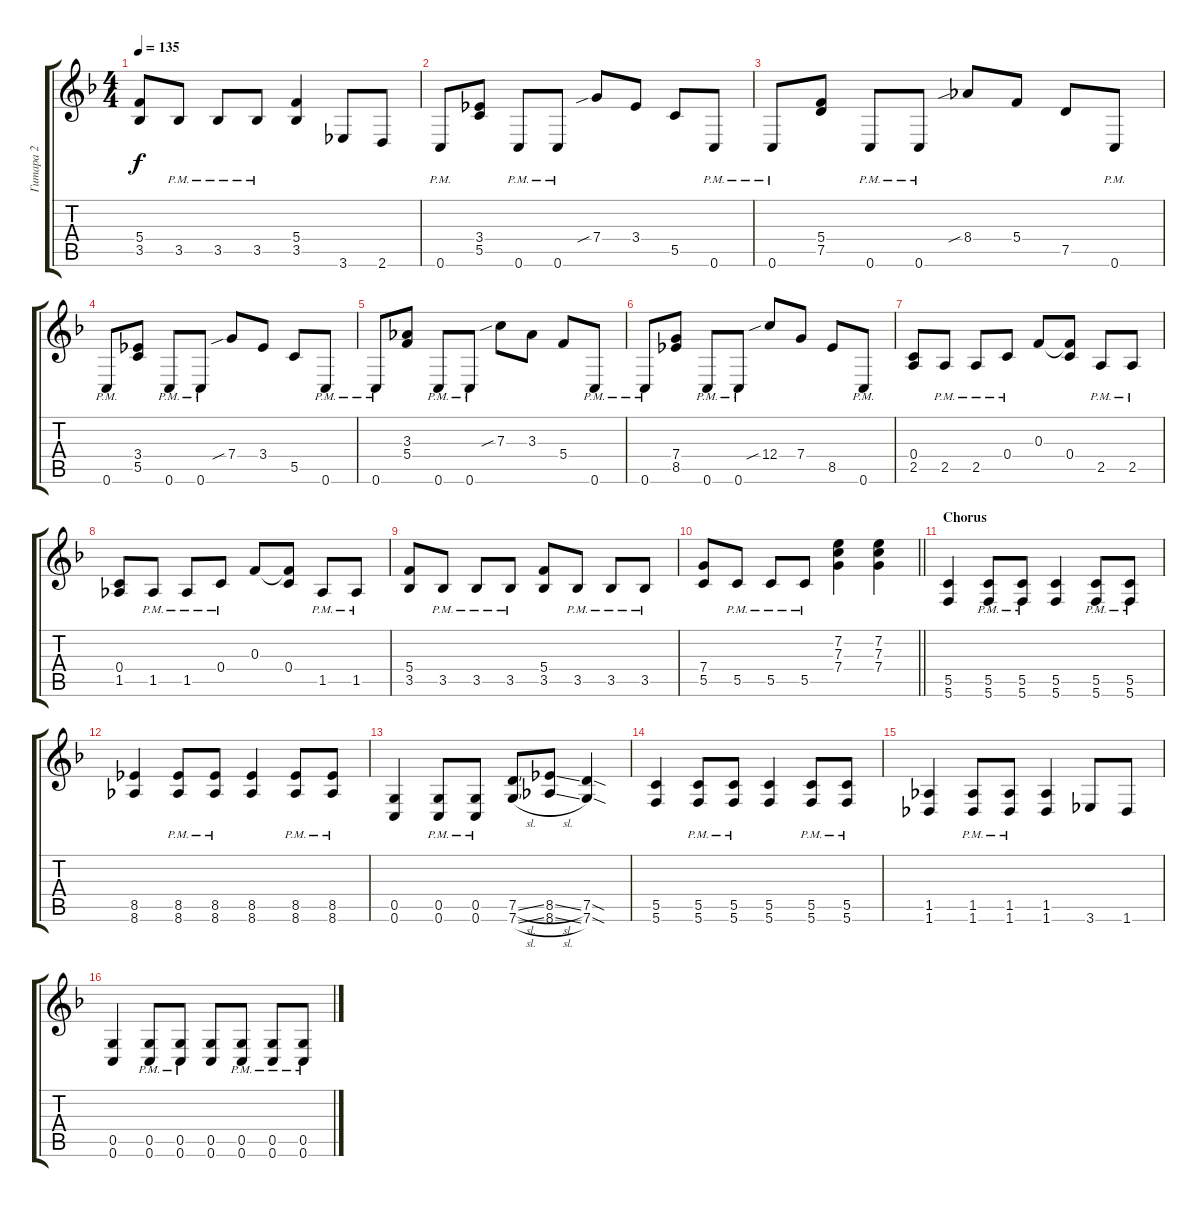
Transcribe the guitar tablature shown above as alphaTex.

\track ("Гитара 2" "Гитара 2") {instrument distortionguitar}
\staff {score tabs}
\tuning (D4 A3 F3 C3 G2 C2) {hide}
\ts (4 4)
\tempo 135
\clef g2
\ks dminor
(5.4 3.5).8{dy f} 3.5{pm}.8 3.5{pm}.8 3.5{pm}.8 (5.4 3.5).4 3.6.8 2.6.8 |
0.6{pm}.8 (3.4 5.5).8 0.6{pm}.8 0.6{pm}.8 7.4{sib}.8 3.4.8 5.5.8 0.6{pm}.8 |
0.6{pm}.8 (5.4 7.5).8 0.6{pm}.8 0.6{pm}.8 8.4{sib}.8 5.4.8 7.5.8 0.6{pm}.8 |
0.6{pm}.8 (3.4 5.5).8 0.6{pm}.8 0.6{pm}.8 7.4{sib}.8 3.4.8 5.5.8 0.6{pm}.8 |
0.6{pm}.8 (3.3 5.4).8 0.6{pm}.8 0.6{pm}.8 7.3{sib}.8 3.3.8 5.4.8 0.6{pm}.8 |
0.6{pm}.8 (7.4 8.5).8 0.6{pm}.8 0.6{pm}.8 12.4{sib}.8 7.4.8 8.5.8 0.6{pm}.8 |
(0.4 2.5).8 2.5{pm}.8 2.5{pm}.8 0.4{pm}.8 0.3.8 (0.3{t} 0.4).8 2.5{pm}.8 2.5{pm}.8 |
(0.4 1.5).8 1.5{pm}.8 1.5{pm}.8 0.4{pm}.8 0.3.8 (0.3{t} 0.4).8 1.5{pm}.8 1.5{pm}.8 |
(5.4 3.5).8 3.5{pm}.8 3.5{pm}.8 3.5{pm}.8 (5.4 3.5).8 3.5{pm}.8 3.5{pm}.8 3.5{pm}.8 |
\barLineRight lightlight
(7.4 5.5).8 5.5{pm}.8 5.5{pm}.8 5.5{pm}.8 (7.2 7.3 7.4).4 (7.2 7.3 7.4).4 |
\section ("" "Chorus")
(5.5 5.6).4 (5.5{pm} 5.6{pm}).8 (5.5{pm} 5.6{pm}).8 (5.5 5.6).4 (5.5{pm} 5.6{pm}).8 (5.5{pm} 5.6{pm}).8 |
(8.5 8.6).4 (8.5{pm} 8.6{pm}).8 (8.5{pm} 8.6{pm}).8 (8.5 8.6).4 (8.5{pm} 8.6{pm}).8 (8.5{pm} 8.6{pm}).8 |
(0.5 0.6).4 (0.5{pm} 0.6{pm}).8 (0.5{pm} 0.6{pm}).8 (7.5{sl} 7.6{sl}).8 (8.5{sl} 8.6{sl}).8 (7.5{sod} 7.6{sod}).4 |
(5.5 5.6).4 (5.5{pm} 5.6{pm}).8 (5.5{pm} 5.6{pm}).8 (5.5 5.6).4 (5.5{pm} 5.6{pm}).8 (5.5{pm} 5.6{pm}).8 |
(1.5 1.6).4 (1.5{pm} 1.6{pm}).8 (1.5{pm} 1.6{pm}).8 (1.5 1.6).4 3.6.8 1.6.8 |
(0.5 0.6).4 (0.5{pm} 0.6{pm}).8 (0.5{pm} 0.6{pm}).8 (0.5 0.6).8 (0.5{pm} 0.6{pm}).8 (0.5{pm} 0.6{pm}).8 (0.5{pm} 0.6{pm}).8
